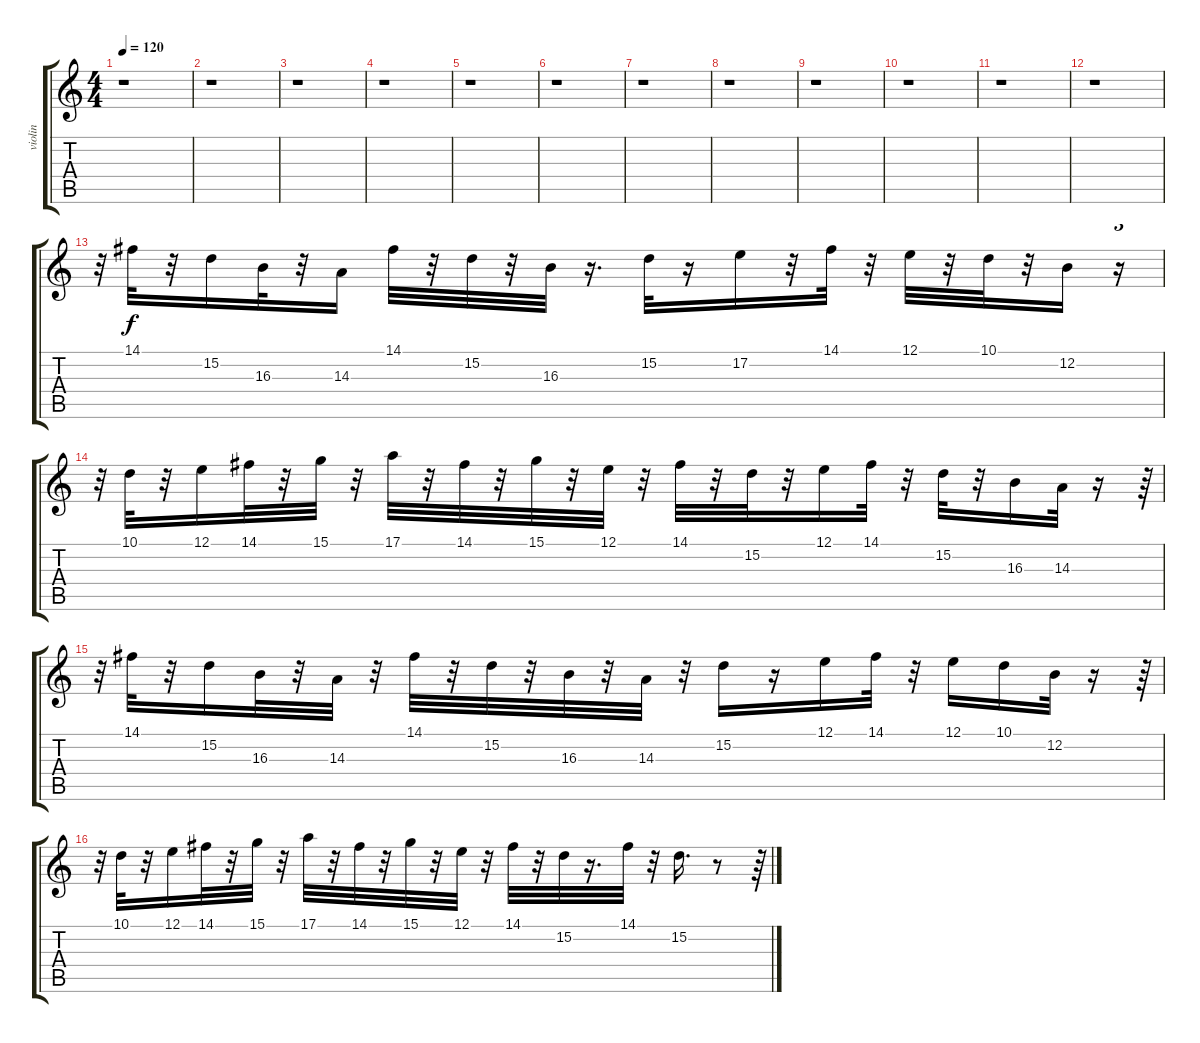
\track ("violin" "violin") {instrument fiddle}
\staff {score tabs}
\tuning (E4 B3 G3 D3 A2 E2) {hide}
\ts (4 4)
\tempo 120
\clef g2
\ks c
r.1{dy f} |
r.1 |
r.1 |
r.1 |
r.1 |
r.1 |
r.1 |
r.1 |
r.1 |
r.1 |
r.1 |
r.1 |
r.32{tu (3 2)} 14.1.32 r.32 15.2.16 16.3.32 r.32 14.3.16 14.1.32 r.32 15.2.32 r.32 16.3.32 r.16{d} 15.2.32 r.16 17.2.16 r.32 14.1.32 r.32 12.1.32 r.32 10.1.32 r.32 12.2.16 r.16{tu (3 2)} |
r.32{tu (3 2)} 10.1.32 r.32 12.1.16 14.1.32 r.32 15.1.32 r.32 17.1.32 r.32 14.1.32 r.32 15.1.32 r.32 12.1.32 r.32 14.1.32 r.32 15.2.32 r.32 12.1.16 14.1.32 r.32 15.2.32 r.32 16.3.16 14.3.32 r.16 r.64{tu (3 2)} |
r.32{tu (3 2)} 14.1.32 r.32 15.2.16 16.3.32 r.32 14.3.32 r.32 14.1.32 r.32 15.2.32 r.32 16.3.32 r.32 14.3.32 r.32 15.2.16 r.16 12.1.16 14.1.32 r.32 12.1.16 10.1.16 12.2.32 r.16 r.64{tu (3 2)} |
r.32{tu (3 2)} 10.1.32 r.32 12.1.16 14.1.32 r.32 15.1.32 r.32 17.1.32 r.32 14.1.32 r.32 15.1.32 r.32 12.1.32 r.32 14.1.32 r.32 15.2.32 r.16{d} 14.1.32 r.32 15.2.16{d} r.8 r.64{tu (3 2)}
